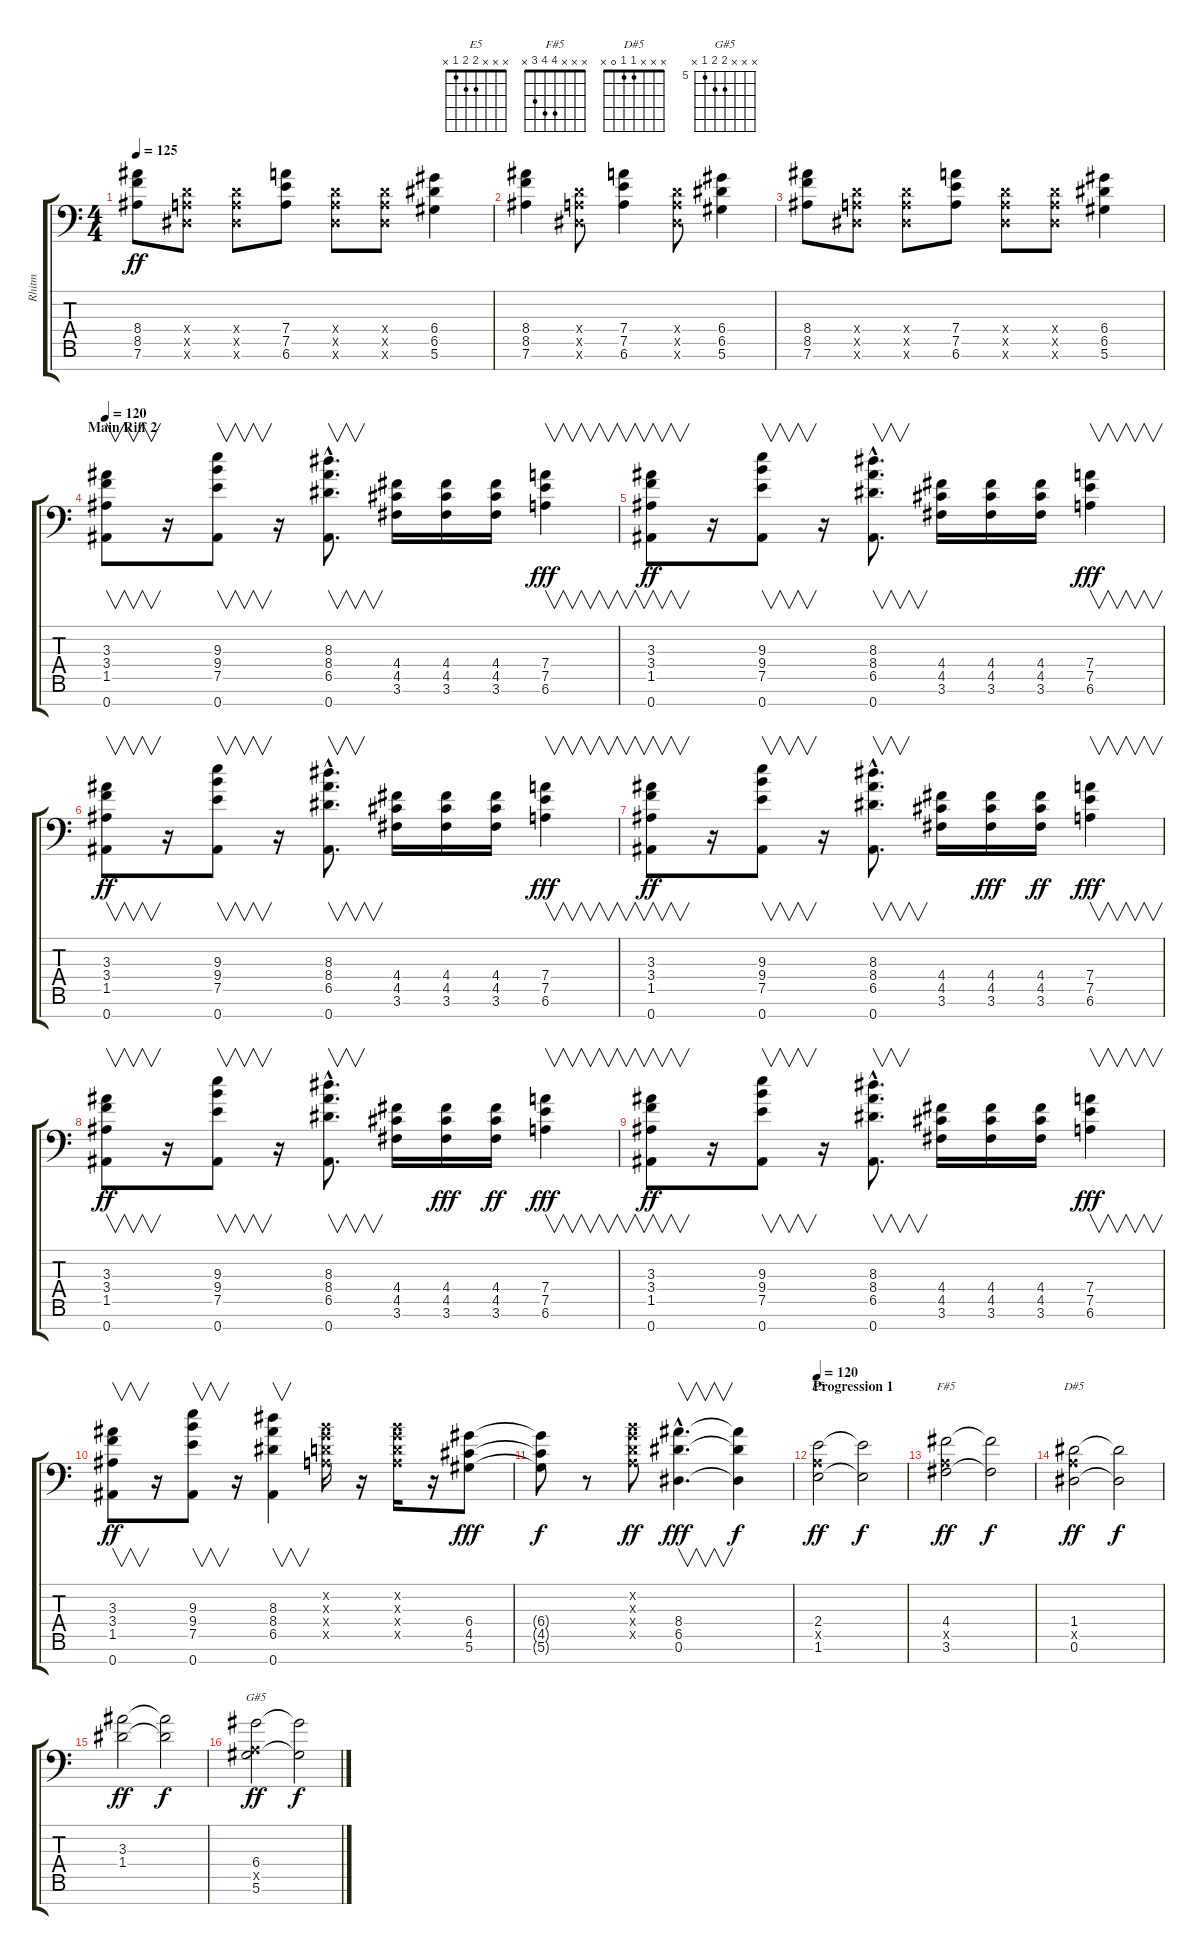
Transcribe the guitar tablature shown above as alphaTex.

\track ("Rhitm" "Rhitm") {instrument overdrivenguitar}
\staff {score tabs}
\tuning (E4 B3 G3 D3 A2 Eb2 Bb1) {hide}
\chord ("E5" x x x 2 2 1 x)
\chord ("F#5" x x x 4 4 3 x)
\chord ("D#5" x x x 1 1 0 x)
\chord ("G#5" x x x 6 6 5 x) {firstfret 5}
\ts (4 4)
\tempo 125
\clef f4
\ks c
(8.4 8.5 7.6).8{dy ff} (0.4{x} 0.5{x} 0.6{x}).8 (0.4{x} 0.5{x} 0.6{x}).8 (7.4 7.5 6.6).8 (0.4{x} 0.5{x} 0.6{x}).8 (0.4{x} 0.5{x} 0.6{x}).8 (6.4 6.5 5.6).4 |
(8.4 8.5 7.6).4 (0.4{x} 0.5{x} 0.6{x}).8 (7.4 7.5 6.6).4 (0.4{x} 0.5{x} 0.6{x}).8 (6.4 6.5 5.6).4 |
(8.4 8.5 7.6).8 (0.4{x} 0.5{x} 0.6{x}).8 (0.4{x} 0.5{x} 0.6{x}).8 (7.4 7.5 6.6).8 (0.4{x} 0.5{x} 0.6{x}).8 (0.4{x} 0.5{x} 0.6{x}).8 (6.4 6.5 5.6).4 |
\section ("" "Main Riff 2")
\tempo 120
(3.3 3.4 1.5 0.7).8{v} r.16 (9.3 9.4 7.5 0.7).8{v} r.16 (8.3{hac} 8.4{hac} 6.5{hac} 0.7{hac}).8{v d} (4.4 4.5 3.6).16 (4.4 4.5 3.6).16 (4.4 4.5 3.6).16 (7.4 7.5 6.6).4{v dy fff} |
(3.3 3.4 1.5 0.7).8{v dy ff} r.16 (9.3 9.4 7.5 0.7).8{v} r.16 (8.3{hac} 8.4{hac} 6.5{hac} 0.7{hac}).8{v d} (4.4 4.5 3.6).16 (4.4 4.5 3.6).16 (4.4 4.5 3.6).16 (7.4 7.5 6.6).4{v dy fff} |
(3.3 3.4 1.5 0.7).8{v dy ff} r.16 (9.3 9.4 7.5 0.7).8{v} r.16 (8.3{hac} 8.4{hac} 6.5{hac} 0.7{hac}).8{v d} (4.4 4.5 3.6).16 (4.4 4.5 3.6).16 (4.4 4.5 3.6).16 (7.4 7.5 6.6).4{v dy fff} |
(3.3 3.4 1.5 0.7).8{v dy ff} r.16 (9.3 9.4 7.5 0.7).8{v} r.16 (8.3{hac} 8.4{hac} 6.5{hac} 0.7{hac}).8{v d} (4.4 4.5 3.6).16 (4.4 4.5 3.6).16{dy fff} (4.4 4.5 3.6).16{dy ff} (7.4 7.5 6.6).4{v dy fff} |
(3.3 3.4 1.5 0.7).8{v dy ff} r.16 (9.3 9.4 7.5 0.7).8{v} r.16 (8.3{hac} 8.4{hac} 6.5{hac} 0.7{hac}).8{v d} (4.4 4.5 3.6).16 (4.4 4.5 3.6).16{dy fff} (4.4 4.5 3.6).16{dy ff} (7.4 7.5 6.6).4{v dy fff} |
(3.3 3.4 1.5 0.7).8{v dy ff} r.16 (9.3 9.4 7.5 0.7).8{v} r.16 (8.3{hac} 8.4{hac} 6.5{hac} 0.7{hac}).8{v d} (4.4 4.5 3.6).16 (4.4 4.5 3.6).16 (4.4 4.5 3.6).16 (7.4 7.5 6.6).4{v dy fff} |
(3.3 3.4 1.5 0.7).8{v dy ff} r.16 (9.3 9.4 7.5 0.7).8{v} r.16 (8.3 8.4 6.5 0.7).4{v} (0.2{x} 0.3{x} 0.4{x} 0.5{x}).16 r.16 (0.2{x} 0.3{x} 0.4{x} 0.5{x}).16 r.16 (6.4 4.5 5.6).8{dy fff} |
(6.4{t} 4.5{t} 5.6{t}).8{dy f} r.8 (0.2{x} 0.3{x} 0.4{x} 0.5{x}).8{dy ff} (8.4{hac} 6.5{hac} 0.6{hac}).4{v d dy fff} (8.4{t} 6.5{t} 0.6{t}).4{dy f} |
\section ("" "Progression 1")
\tempo 120
(2.4 0.5{x} 1.6).2{ch "E5" dy ff volume 13} (2.4{t} 1.6{t}).2{dy f} |
(4.4 0.5{x} 3.6).2{ch "F#5" dy ff} (4.4{t} 3.6{t}).2{dy f} |
(1.4 0.5{x} 0.6).2{ch "D#5" dy ff} (1.4{t} 0.6{t}).2{dy f} |
(3.3 1.4).2{dy ff} (3.3{t} 1.4{t}).2{dy f} |
(6.4 0.5{x} 5.6).2{ch "G#5" dy ff} (6.4{t} 5.6{t}).2{dy f}
